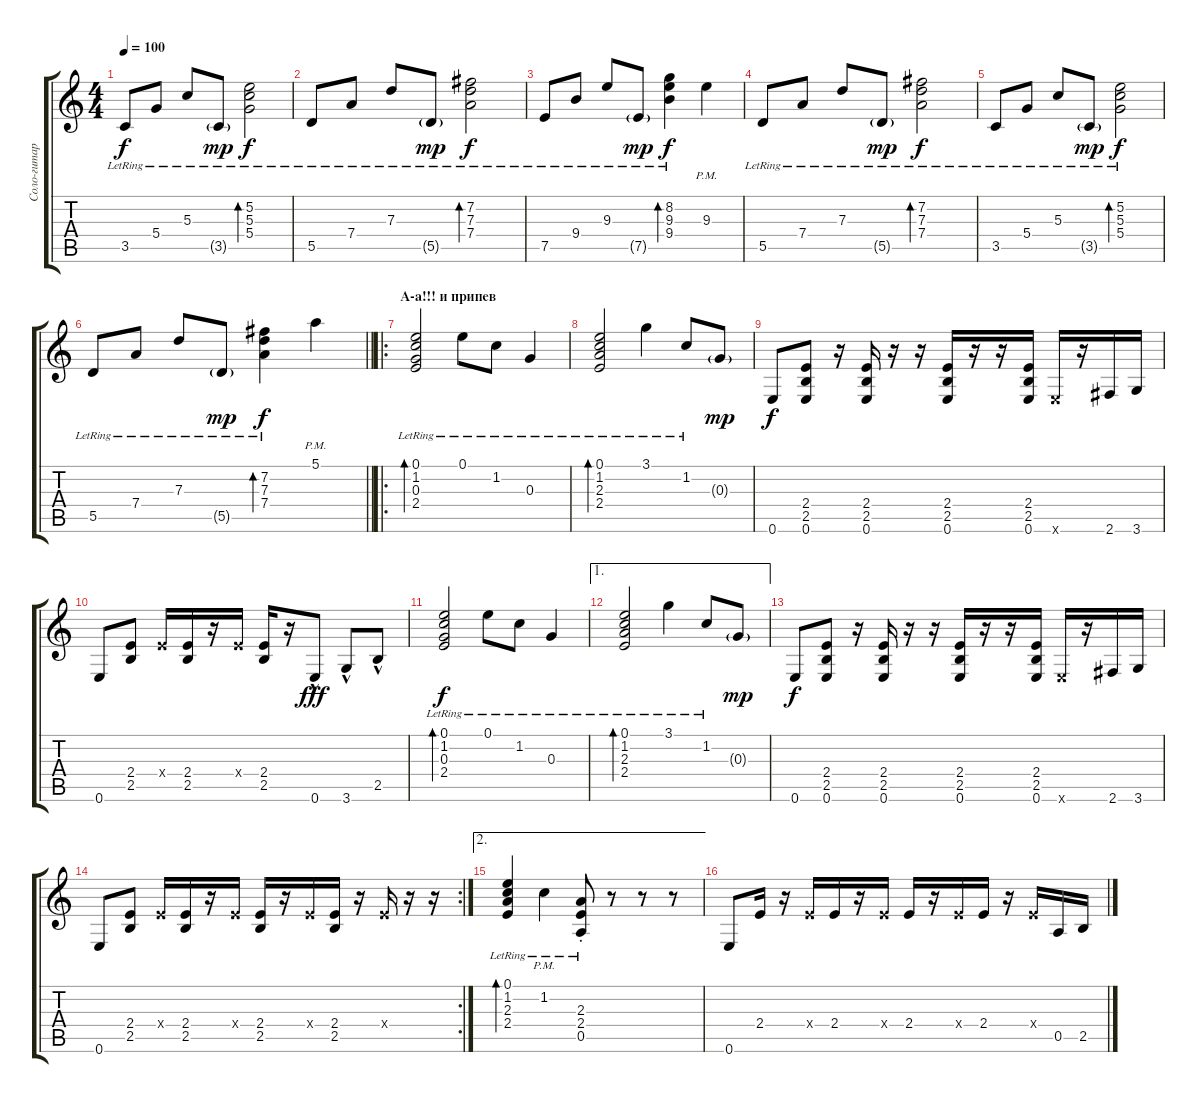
\track ("Соло-гитара" "Соло-гитар") {instrument electricguitarjazz}
\staff {score tabs}
\tuning (E4 B3 G3 D3 A2 E2) {hide}
\ts (4 4)
\tempo 100
\clef g2
\ks c
3.5{lr}.8{dy f} 5.4{lr}.8 5.3{lr}.8 3.5{g lr}.8{dy mp} (5.2{lr} 5.3{lr} 5.4{lr}).2{bd 60 dy f} |
5.5{lr}.8 7.4{lr}.8 7.3{lr}.8 5.5{g lr}.8{dy mp} (7.2{lr} 7.3{lr} 7.4{lr}).2{bd 60 dy f} |
7.5{lr}.8 9.4{lr}.8 9.3{lr}.8 7.5{g lr}.8{dy mp} (8.2{lr} 9.3{lr} 9.4).4{bd 60 dy f} 9.3{pm}.4 |
5.5{lr}.8 7.4{lr}.8 7.3{lr}.8 5.5{g lr}.8{dy mp} (7.2{lr} 7.3{lr} 7.4{lr}).2{bd 60 dy f} |
3.5{lr}.8 5.4{lr}.8 5.3{lr}.8 3.5{g lr}.8{dy mp} (5.2{lr} 5.3{lr} 5.4{lr}).2{bd 60 dy f} |
\barLineRight lightlight
5.5{lr}.8 7.4{lr}.8 7.3{lr}.8 5.5{g lr}.8{dy mp} (7.2{lr} 7.3{lr} 7.4{lr}).4{bd 60 dy f} 5.1{pm}.4 |
\ro
\section ("" "А-а!!! и припев")
(0.1{lr} 1.2{lr} 0.3{lr} 2.4{lr}).2{bd 240} 0.1{lr}.8 1.2{lr}.8 0.3{lr}.4 |
(0.1{lr} 1.2{lr} 2.3{lr} 2.4{lr}).2{bd 120} 3.1{lr}.4 1.2{lr}.8 0.3{g}.8{dy mp} |
0.6.8{dy f} (2.4 2.5 0.6).8 r.16 (2.4 2.5 0.6).16 r.16 r.16 (2.4 2.5 0.6).16 r.16 r.16 (2.4 2.5 0.6).16 0.6{x}.16 r.16 2.6.16 3.6.16 |
0.6.8 (2.4 2.5).8 2.4{x}.16 (2.4 2.5).16 r.16 2.4{x}.16 (2.4 2.5).16 r.16 0.6{hac}.8{dy fff} 3.6{hac}.8 2.5{hac}.8 |
(0.1{lr} 1.2{lr} 0.3{lr} 2.4{lr}).2{bd 240 dy f} 0.1{lr}.8 1.2{lr}.8 0.3{lr}.4 |
\ae 1
(0.1{lr} 1.2{lr} 2.3{lr} 2.4{lr}).2{bd 120} 3.1{lr}.4 1.2{lr}.8 0.3{g}.8{dy mp} |
0.6.8{dy f} (2.4 2.5 0.6).8 r.16 (2.4 2.5 0.6).16 r.16 r.16 (2.4 2.5 0.6).16 r.16 r.16 (2.4 2.5 0.6).16 0.6{x}.16 r.16 2.6.16 3.6.16 |
\rc 2
0.6.8 (2.4 2.5).8 2.4{x}.16 (2.4 2.5).16 r.16 2.4{x}.16 (2.4 2.5).16 r.16 2.4{x}.16 (2.4 2.5).16 r.16 2.4{x}.16 r.16 r.16 |
\ae 2
(0.1{lr} 1.2{lr} 2.3{lr} 2.4{lr}).4{bd 120} 1.2{pm lr}.4 (2.3{st lr} 2.4{st} 0.5{st}).8 r.8 r.8 r.8 |
0.6.8{instrument electricguitarjazz} 2.4.16 r.16 2.4{x}.16 2.4.16 r.16 2.4{x}.16 2.4.16 r.16 2.4{x}.16 2.4.16 r.16 2.4{x}.16 0.5.16 2.5.16
